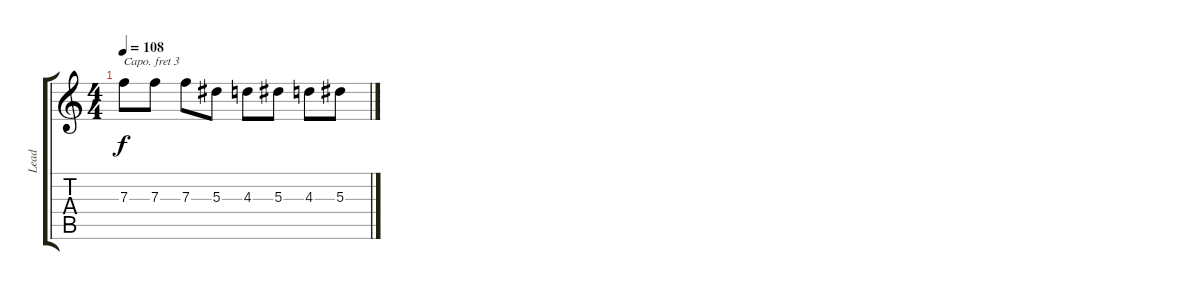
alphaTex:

\track ("Lead " "Lead ") {instrument electricguitarclean}
\staff {score tabs}
\capo 3
\tuning (E4 B3 G3 D3 A2 E2) {hide}
\ts (4 4)
\tempo 108
\clef g2
\ks c
7.3.8{dy f} 7.3.8 7.3.8 5.3.8 4.3.8 5.3.8 4.3.8 5.3.8
